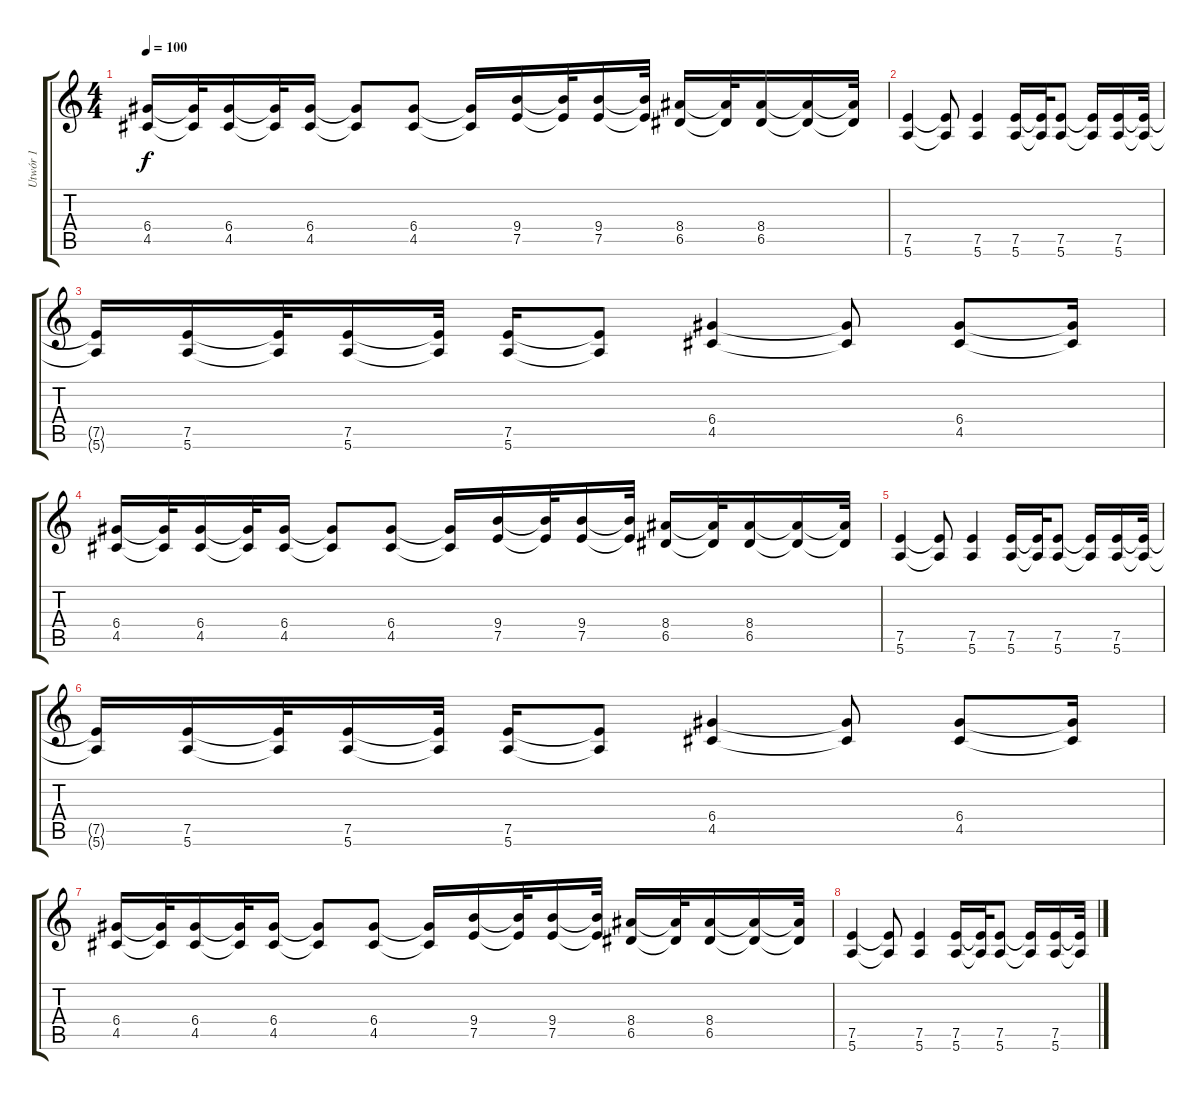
\track ("Utwór 1" "Utwór 1") {instrument distortionguitar}
\staff {score tabs}
\tuning (E4 B3 G3 D3 A2 E2) {hide}
\ts (4 4)
\tempo 100
\clef g2
\ks c
(6.4 4.5).16{dy f} (6.4{t} 4.5{t}).32 (6.4 4.5).16 (6.4{t} 4.5{t}).32 (6.4 4.5).16 (6.4{t} 4.5{t}).8 (6.4 4.5).8 (6.4{t} 4.5{t}).16 (9.4 7.5).16 (9.4{t} 7.5{t}).32 (9.4 7.5).16 (9.4{t} 7.5{t}).32 (8.4 6.5).16 (8.4{t} 6.5{t}).32 (8.4 6.5).16 (8.4{t} 6.5{t}).16 (8.4{t} 6.5{t}).32 |
(7.5 5.6).4 (7.5{t} 5.6{t}).8 (7.5 5.6).4 (7.5 5.6).16 (7.5{t} 5.6{t}).32 (7.5 5.6).8 (7.5{t} 5.6{t}).16 (7.5 5.6).16 (7.5{t} 5.6{t}).32 |
(7.5{t} 5.6{t}).16 (7.5 5.6).16 (7.5{t} 5.6{t}).32 (7.5 5.6).16 (7.5{t} 5.6{t}).32 (7.5 5.6).16 (7.5{t} 5.6{t}).8 (6.4 4.5).4 (6.4{t} 4.5{t}).8 (6.4 4.5).8 (6.4{t} 4.5{t}).16 |
(6.4 4.5).16 (6.4{t} 4.5{t}).32 (6.4 4.5).16 (6.4{t} 4.5{t}).32 (6.4 4.5).16 (6.4{t} 4.5{t}).8 (6.4 4.5).8 (6.4{t} 4.5{t}).16 (9.4 7.5).16 (9.4{t} 7.5{t}).32 (9.4 7.5).16 (9.4{t} 7.5{t}).32 (8.4 6.5).16 (8.4{t} 6.5{t}).32 (8.4 6.5).16 (8.4{t} 6.5{t}).16 (8.4{t} 6.5{t}).32 |
(7.5 5.6).4 (7.5{t} 5.6{t}).8 (7.5 5.6).4 (7.5 5.6).16 (7.5{t} 5.6{t}).32 (7.5 5.6).8 (7.5{t} 5.6{t}).16 (7.5 5.6).16 (7.5{t} 5.6{t}).32 |
(7.5{t} 5.6{t}).16 (7.5 5.6).16 (7.5{t} 5.6{t}).32 (7.5 5.6).16 (7.5{t} 5.6{t}).32 (7.5 5.6).16 (7.5{t} 5.6{t}).8 (6.4 4.5).4 (6.4{t} 4.5{t}).8 (6.4 4.5).8 (6.4{t} 4.5{t}).16 |
(6.4 4.5).16 (6.4{t} 4.5{t}).32 (6.4 4.5).16 (6.4{t} 4.5{t}).32 (6.4 4.5).16 (6.4{t} 4.5{t}).8 (6.4 4.5).8 (6.4{t} 4.5{t}).16 (9.4 7.5).16 (9.4{t} 7.5{t}).32 (9.4 7.5).16 (9.4{t} 7.5{t}).32 (8.4 6.5).16 (8.4{t} 6.5{t}).32 (8.4 6.5).16 (8.4{t} 6.5{t}).16 (8.4{t} 6.5{t}).32 |
(7.5 5.6).4 (7.5{t} 5.6{t}).8 (7.5 5.6).4 (7.5 5.6).16 (7.5{t} 5.6{t}).32 (7.5 5.6).8 (7.5{t} 5.6{t}).16 (7.5 5.6).16 (7.5{t} 5.6{t}).32
